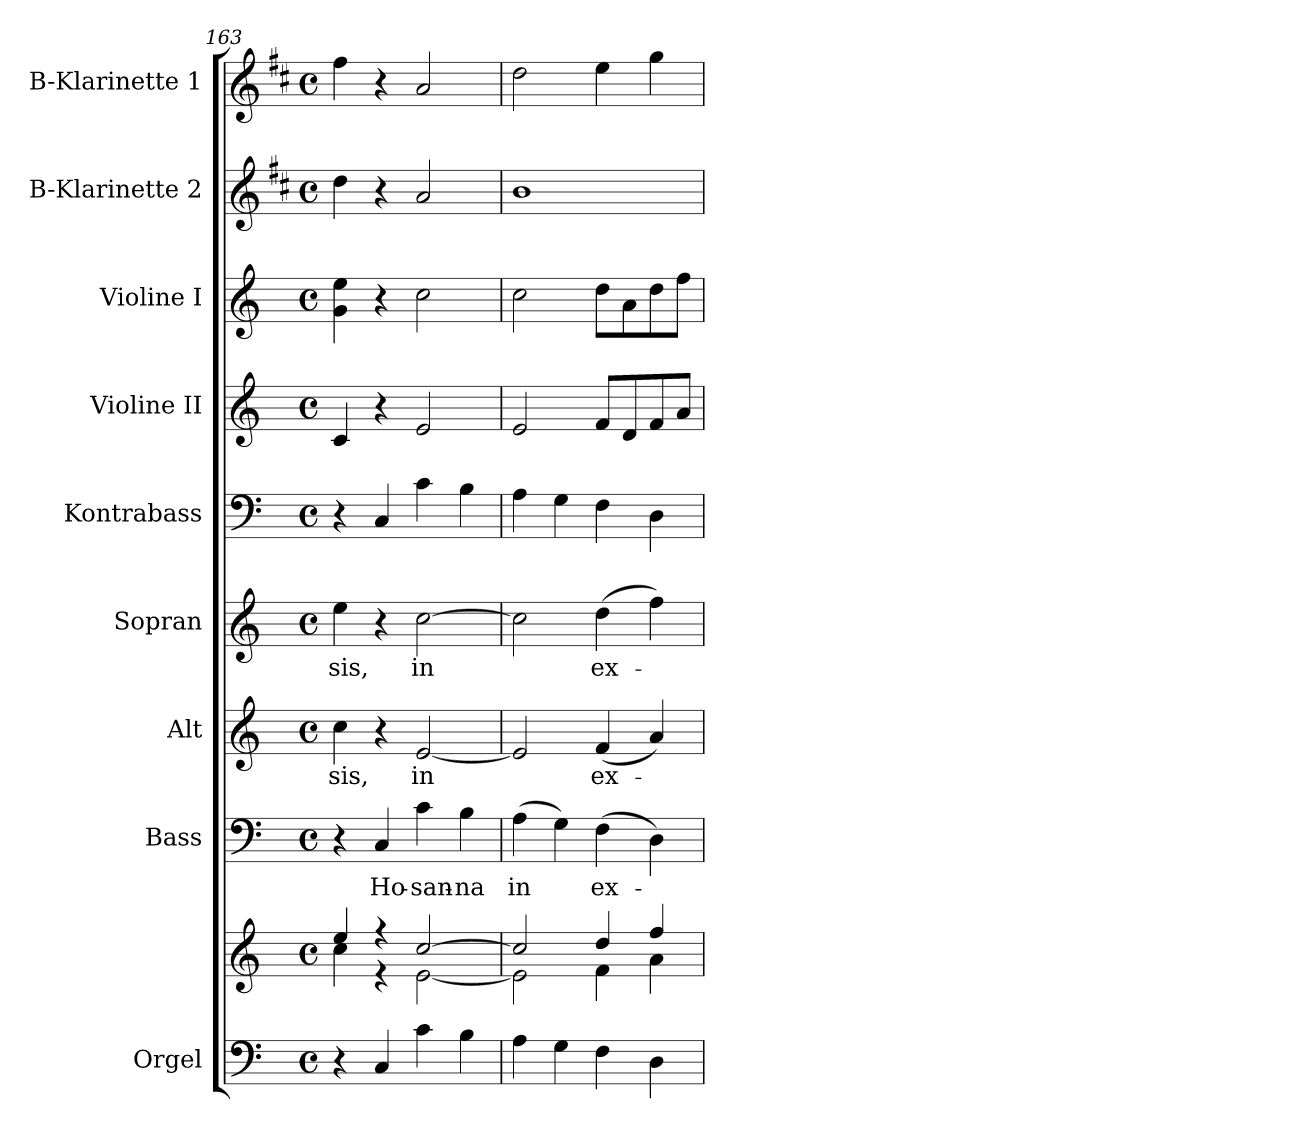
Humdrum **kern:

**kern	**kern	**kern	**text	**kern	**text	**kern	**text	**kern	**kern	**kern	**kern	**kern
*part9	*part9	*part8	*part8	*part7	*part7	*part6	*part6	*part5	*part4	*part3	*part2	*part1
*staff10	*staff9	*staff8	*staff8	*staff7	*staff7	*staff6	*staff6	*staff5	*staff4	*staff3	*staff2	*staff1
*I"Orgel	*	*I"Bass	*	*I"Alt	*	*I"Sopran	*	*I"Kontrabass	*I"Violine II	*I"Violine I	*I"B-Klarinette 2	*I"B-Klarinette 1
*I'Org.	*	*I'B.	*	*I'A.	*	*I'S.	*	*I'Kb.	*I'Vl. II	*I'Vl. I	*I'B Kl. 2	*I'B Kl. 1
*clefF4	*clefG2	*clefF4	*	*clefG2	*	*clefG2	*	*clefF4	*clefG2	*clefG2	*clefG2	*clefG2
*	*	*	*	*	*	*	*	*ITrd7c12	*	*	*ITrd1c2	*ITrd1c2
*k[]	*k[]	*k[]	*	*k[]	*	*k[]	*	*k[]	*k[]	*k[]	*k[]	*k[]
*C:	*C:	*C:	*	*C:	*	*C:	*	*C:	*C:	*C:	*C:	*C:
*M4/4	*M4/4	*M4/4	*	*M4/4	*	*M4/4	*	*M4/4	*M4/4	*M4/4	*M4/4	*M4/4
*met(c)	*met(c)	*met(c)	*	*met(c)	*	*met(c)	*	*met(c)	*met(c)	*met(c)	*met(c)	*met(c)
=163	=163	=163	=163	=163	=163	=163	=163	=163	=163	=163	=163	=163
*	*^	*	*	*	*	*	*	*	*	*	*	*
!	!	!	!	!	!	!LO:LY:b	!	!LO:LY:b	!	!	!	!	!
4r	4ee/	4cc\	4r	.	4cc\	-sis,	4ee\	-sis,	4r	4c/	4g\ 4ee\	4cc\	4ee\
!	!	!	!	!LO:LY:b	!	!	!	!	!	!	!	!	!
4C/	4r	4r	4C/	Ho-	4r	.	4r	.	4CC/	4r	4r	4r	4r
!	!	!	!	!LO:LY:b	!	!LO:LY:b	!	!LO:LY:b	!	!	!	!	!
4c\	[>2cc/	[<2e\	4c\	-san-	[2e/	in	[2cc\	in	4C\	2e/	2cc\	2g/	2g/
!	!	!	!	!LO:LY:b	!	!	!	!	!	!	!	!	!
4B\	.	.	4B\	-na	.	.	.	.	4BB\	.	.	.	.
=164	=164	=164	=164	=164	=164	=164	=164	=164	=164	=164	=164	=164	=164
!	!	!	!	!LO:LY:b	!	!	!	!	!	!	!	!	!
4A\	2cc/]	2e\]	(>4A\	in	2e/]	.	2cc\]	.	4AA\	2e/	2cc\	1a	2cc\
4G\	.	.	4G\)	.	.	.	.	.	4GG\	.	.	.	.
!	!	!	!	!LO:LY:b	!	!LO:LY:b	!	!LO:LY:b	!	!	!	!	!
4F\	4dd/	4f\	(>4F\	ex-	(<4f/	ex-	(>4dd\	ex-	4FF\	8f/L	8dd\L	.	4dd\
.	.	.	.	.	.	.	.	.	.	8d/	8a\	.	.
4D\	4ff/	4a\	4D\)	.	4a/)	.	4ff\)	.	4DD\	8f/	8dd\	.	4ff\
.	.	.	.	.	.	.	.	.	.	8a/J	8ff\J	.	.
*	*v	*v	*	*	*	*	*	*	*	*	*	*	*
=	=	=	=	=	=	=	=	=	=	=	=	=
*-	*-	*-	*-	*-	*-	*-	*-	*-	*-	*-	*-	*-
